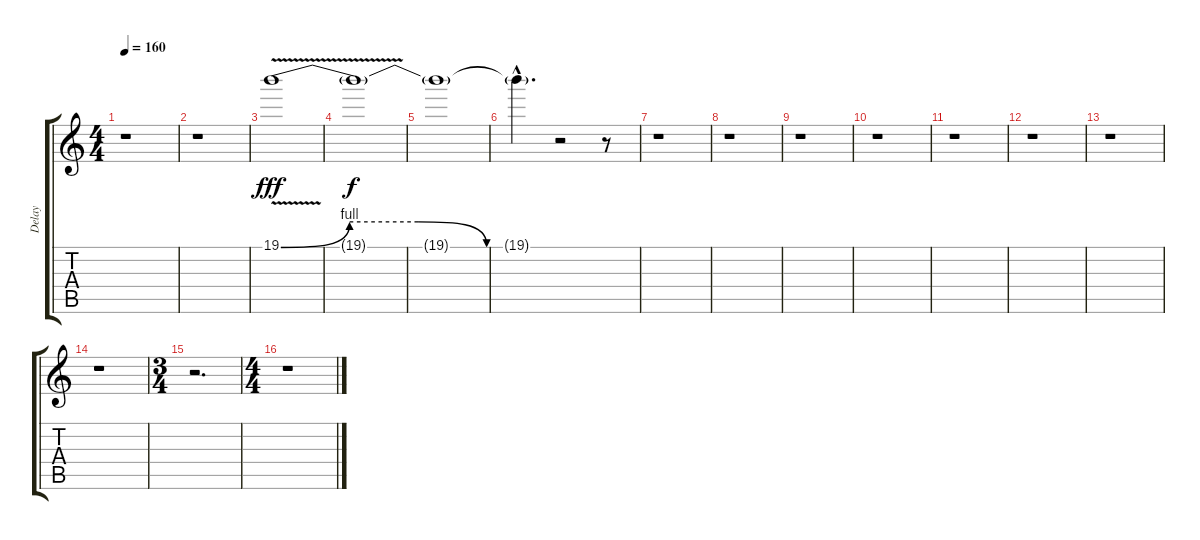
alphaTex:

\track ("Delay" "Delay") {instrument distortionguitar}
\staff {score tabs}
\tuning (E4 B3 G3 D3 A2 E2) {hide}
\ts (4 4)
\tempo 160
\clef g2
\ks c
r.1{dy fff} |
r.1 |
19.1{be (custom 0 0 15 4 30 4 45 0 60 0) v}.1 |
19.1{t}.1{dy f} |
19.1{t}.1 |
19.1{hac t}.4{d} r.2 r.8 |
r.1 |
r.1 |
r.1 |
r.1 |
r.1 |
r.1 |
r.1 |
r.1 |
\ts (3 4)
r.2{d} |
\ts (4 4)
r.1
